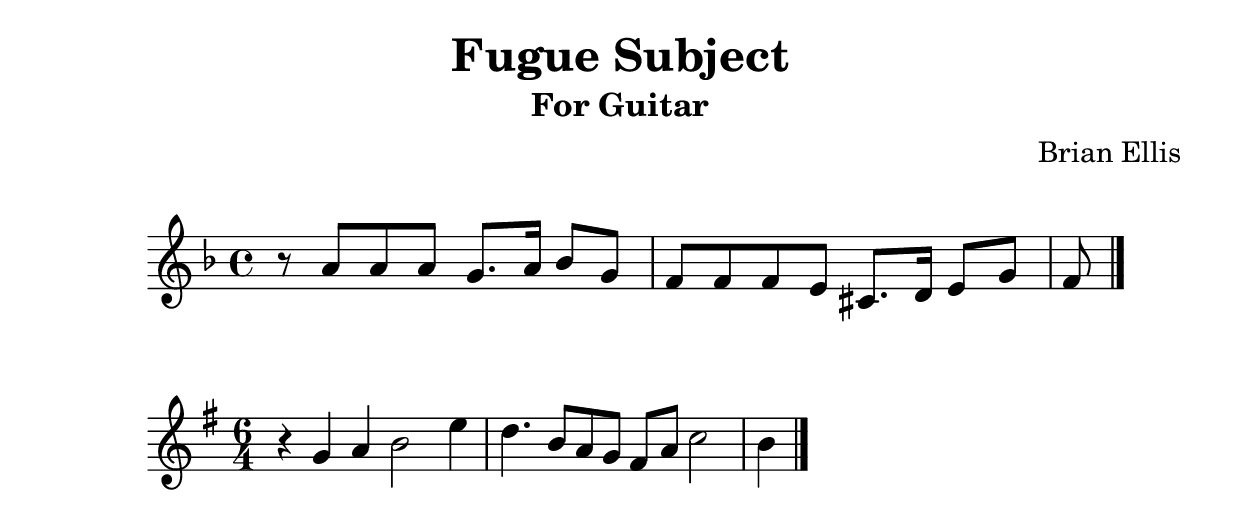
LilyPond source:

\version "2.18.0"
#(set-global-staff-size 25)
%\setlength{\topmargin}{-2in}

\header {
      % The following fields are centered
    dedication = ""
    title = "Fugue Subject"
    subtitle = "For Guitar"
    subsubtitle = ""
    composer = "Brian Ellis"
	arranger = "  "
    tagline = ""
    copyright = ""
  }

\score{
\midi {}
\layout{}

<<
\new Staff 
{
	\relative c'' {
	\key d \minor
	\time 4/4
	r8 a a a 
	g8. a16 bes8 g
	f8 f f e
	cis8. d16 e8 g
	f8 \bar "|."

	}
}


%{
\new Staff 
{
	\relative c {
	\key d \minor
	\time 4/4
	\clef "bass"

	}
}
%}

>>
}





\score{
\midi {}
\layout{}

<<
\new Staff 
{
	\relative c'' {
	\key g \major
	\time 6/4
	r4 g a b2 e4
	d4. b8 a8 g fis a c2 b4	
	\bar "|."

	}
}

>>
}